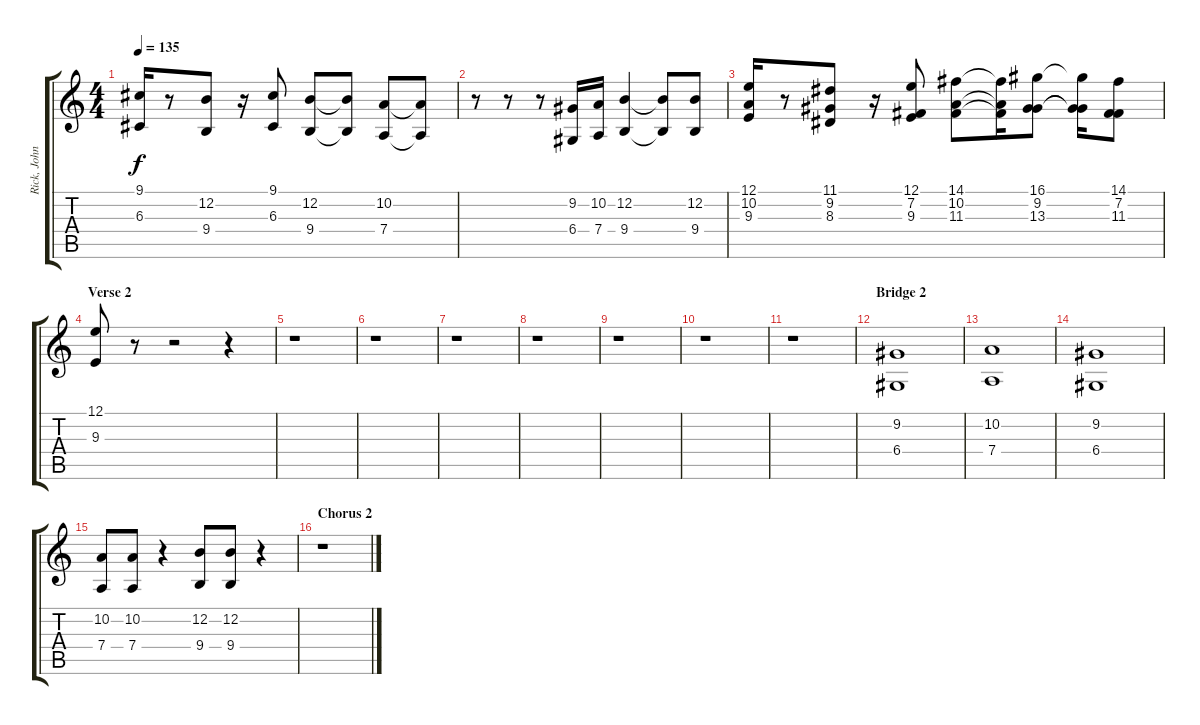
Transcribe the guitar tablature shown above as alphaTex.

\track ("Rick, John, Jeremy (Sax, Trombone, Trump" "Rick, John") {instrument altosax}
\staff {score tabs}
\tuning (E4 B3 G3 D3 A2 E2) {hide}
\ts (4 4)
\tempo 135
\clef g2
\ks c
(9.1 6.3).16{dy f} r.8 (12.2 9.4).8 r.16 (9.1 6.3).8 (12.2 9.4).8 (12.2{t} 9.4{t}).8 (10.2 7.4).8 (10.2{t} 7.4{t}).8 |
r.8 r.8 r.8 (9.2 6.4).16 (10.2 7.4).16 (12.2 9.4).4 (12.2{t} 9.4{t}).8 (12.2 9.4).8 |
(12.1 10.2 9.3).16 r.8 (11.1 9.2 8.3).8 r.16 (12.1 7.2 9.3).8 (14.1 10.2 11.3).8 (14.1{t} 10.2{t} 11.3{t}).16 (16.1 9.2 13.3).8 (16.1{t} 9.2{t} 13.3{t}).16 (14.1 7.2 11.3).8 |
\section ("" "Verse 2")
(12.1 9.3).8 r.8 r.2 r.4 |
r.1 |
r.1 |
r.1 |
r.1 |
r.1 |
r.1 |
r.1 |
\section ("" "Bridge 2")
(9.2 6.4).1{volume 13} |
(10.2 7.4).1{volume 13} |
(9.2 6.4).1{volume 13} |
(10.2 7.4).8{volume 14} (10.2 7.4).8 r.4 (12.2 9.4).8 (12.2 9.4).8 r.4 |
\section ("" "Chorus 2")
r.1
